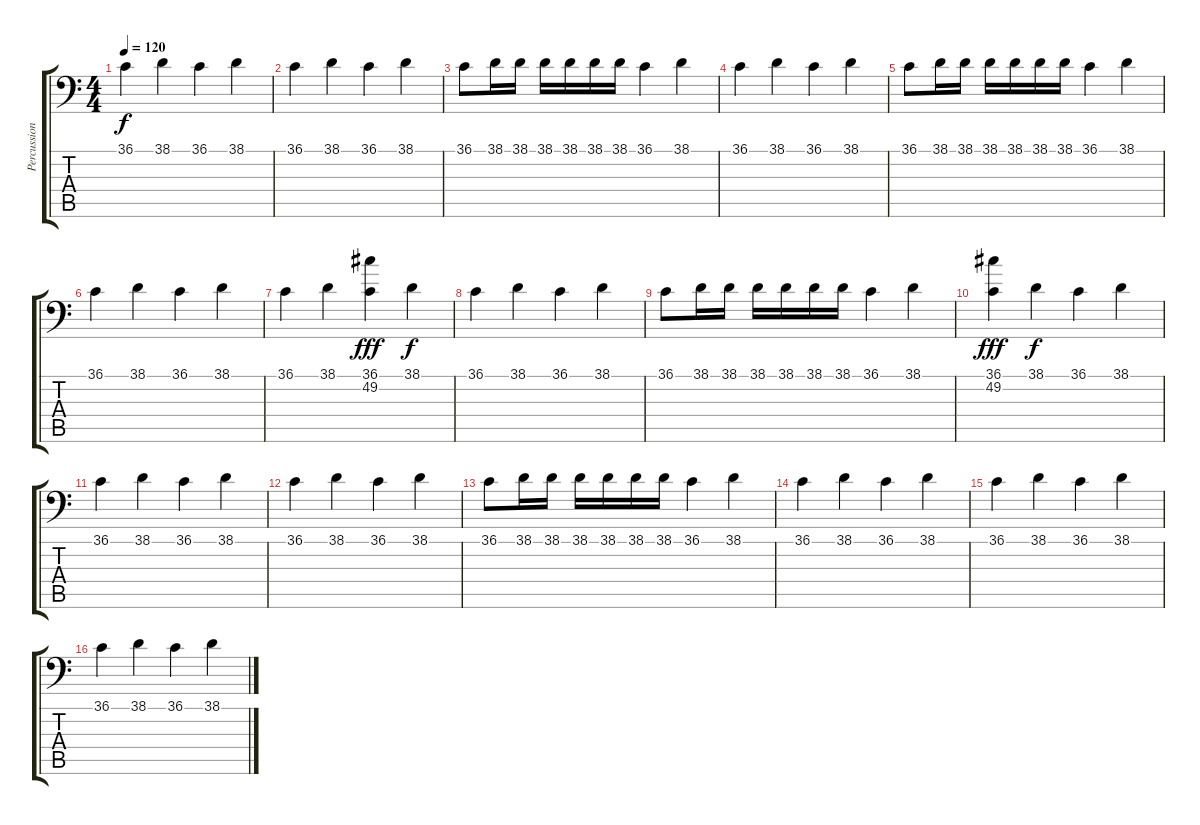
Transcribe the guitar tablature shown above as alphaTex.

\track ("Percussion" "Percussion") {instrument acousticgrandpiano}
\staff {score tabs}
\tuning (C-1 C-1 C-1 C-1 C-1 C-1) {hide}
\ts (4 4)
\tempo 120
\clef f4
\ks c
36.1.4{dy f} 38.1.4 36.1.4 38.1.4 |
36.1.4 38.1.4 36.1.4 38.1.4 |
36.1.8 38.1.16 38.1.16 38.1.16 38.1.16 38.1.16 38.1.16 36.1.4 38.1.4 |
36.1.4 38.1.4 36.1.4 38.1.4 |
36.1.8 38.1.16 38.1.16 38.1.16 38.1.16 38.1.16 38.1.16 36.1.4 38.1.4 |
36.1.4 38.1.4 36.1.4 38.1.4 |
36.1.4 38.1.4 (36.1 49.2).4{dy fff} 38.1.4{dy f} |
36.1.4 38.1.4 36.1.4 38.1.4 |
36.1.8 38.1.16 38.1.16 38.1.16 38.1.16 38.1.16 38.1.16 36.1.4 38.1.4 |
(36.1 49.2).4{dy fff} 38.1.4{dy f} 36.1.4 38.1.4 |
36.1.4 38.1.4 36.1.4 38.1.4 |
36.1.4 38.1.4 36.1.4 38.1.4 |
36.1.8 38.1.16 38.1.16 38.1.16 38.1.16 38.1.16 38.1.16 36.1.4 38.1.4 |
36.1.4 38.1.4 36.1.4 38.1.4 |
36.1.4 38.1.4 36.1.4 38.1.4 |
36.1.4 38.1.4 36.1.4 38.1.4
